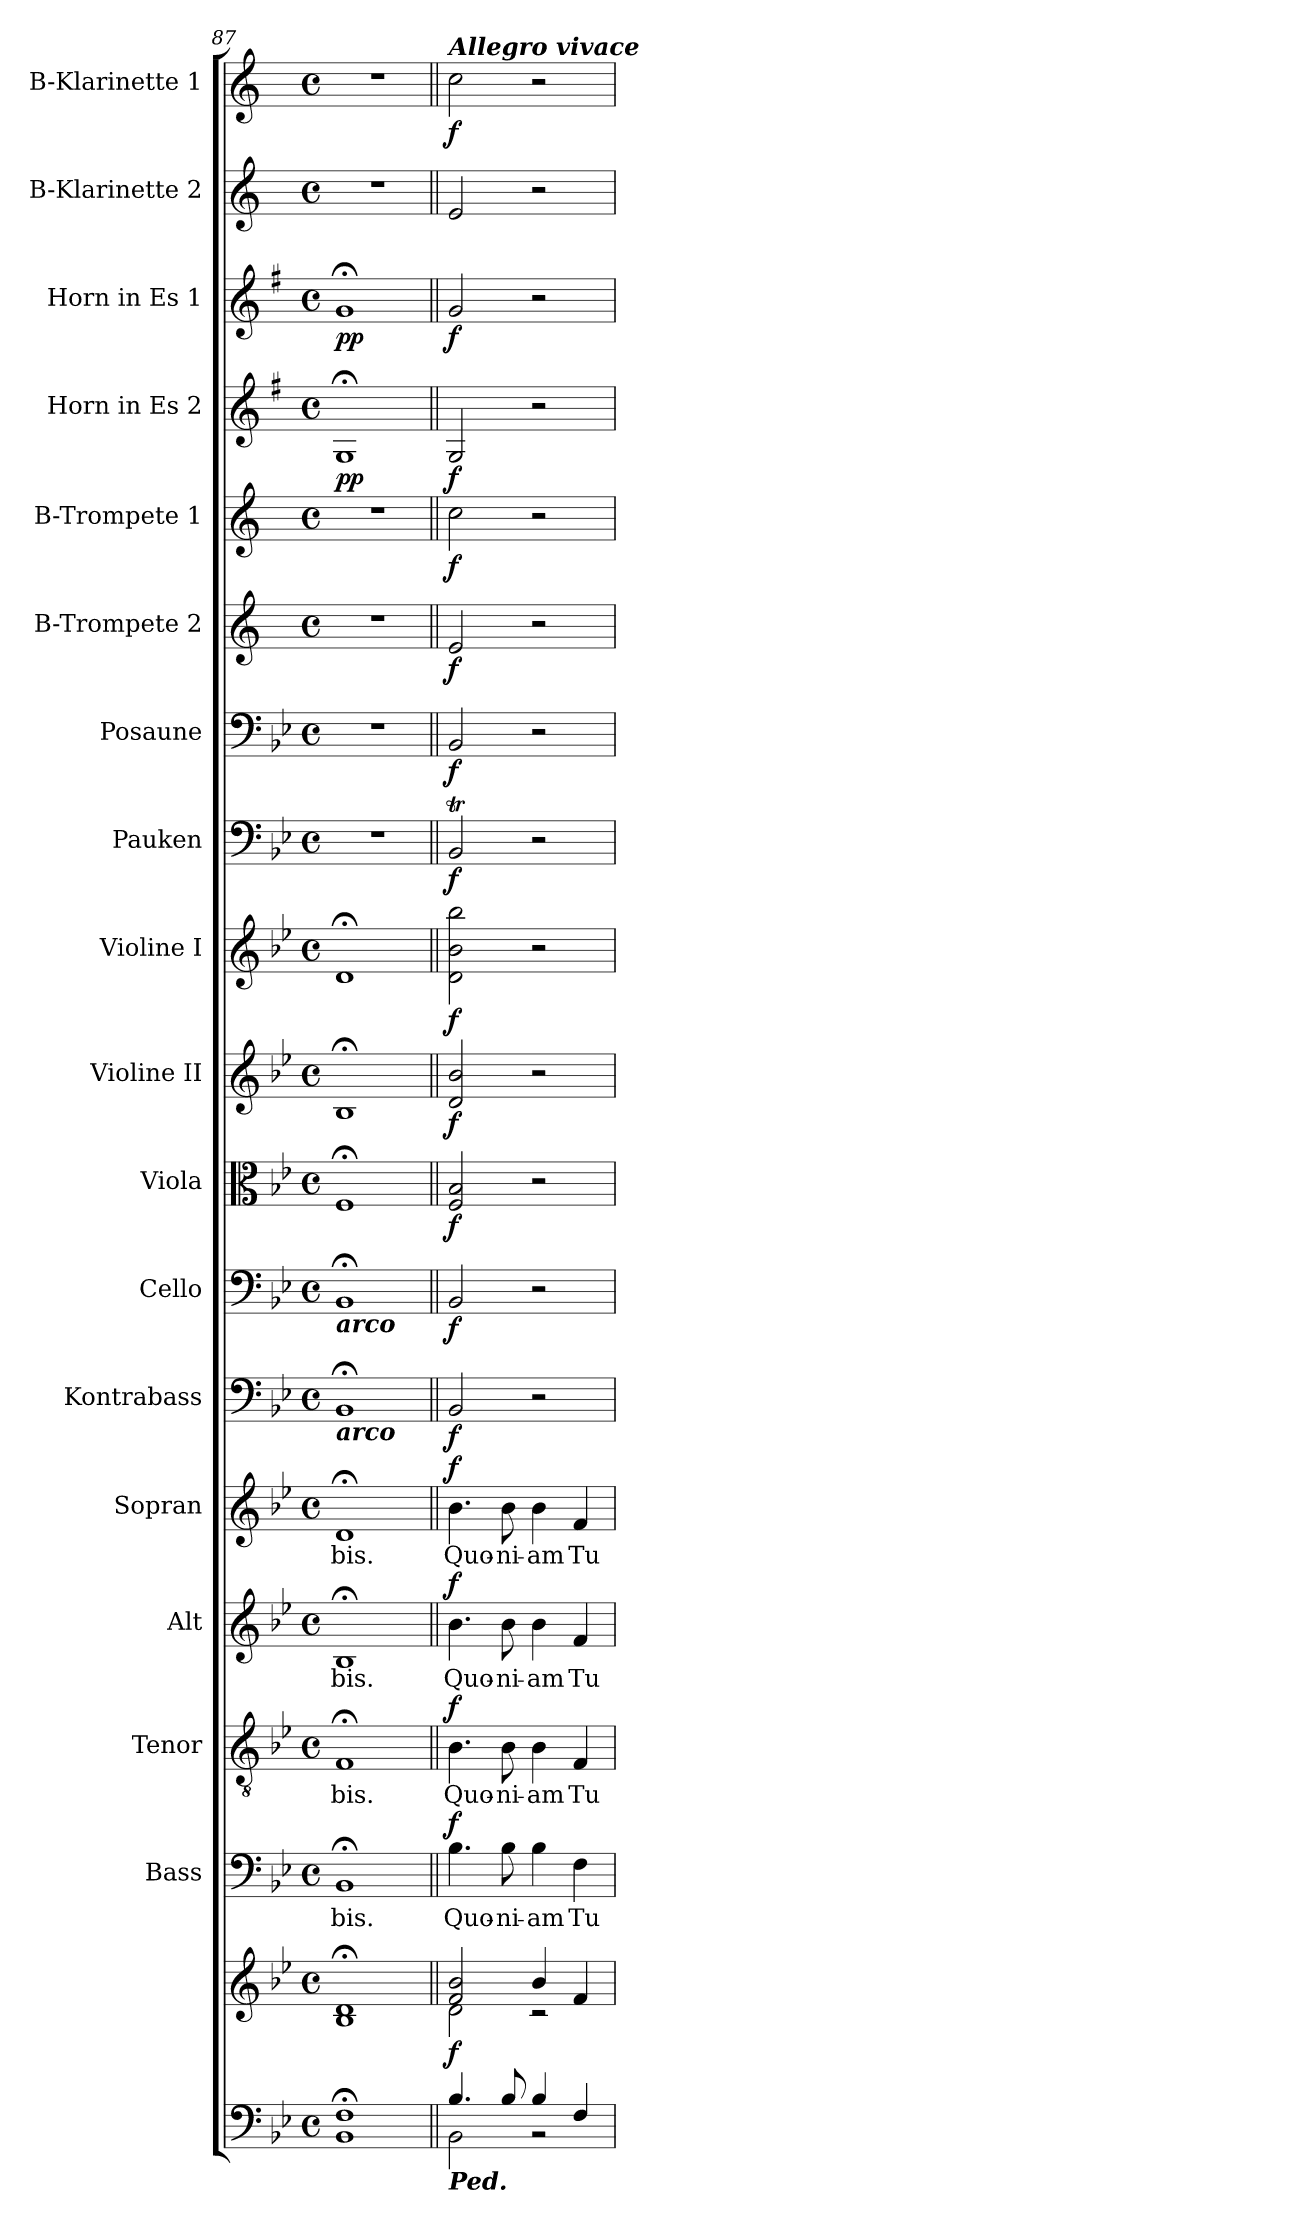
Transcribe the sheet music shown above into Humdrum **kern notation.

**kern	**kern	**dynam	**kern	**text	**dynam	**kern	**text	**dynam	**kern	**text	**dynam	**kern	**text	**dynam	**kern	**dynam	**kern	**dynam	**kern	**dynam	**kern	**dynam	**kern	**dynam	**kern	**dynam	**kern	**dynam	**kern	**dynam	**kern	**dynam	**kern	**dynam	**kern	**dynam	**kern	**kern	**dynam
*part18	*part18	*part18	*part17	*part17	*part17	*part16	*part16	*part16	*part15	*part15	*part15	*part14	*part14	*part14	*part13	*part13	*part12	*part12	*part11	*part11	*part10	*part10	*part9	*part9	*part8	*part8	*part7	*part7	*part6	*part6	*part5	*part5	*part4	*part4	*part3	*part3	*part2	*part1	*part1
*staff19	*staff18	*staff18/19	*staff17	*staff17	*staff17	*staff16	*staff16	*staff16	*staff15	*staff15	*staff15	*staff14	*staff14	*staff14	*staff13	*staff13	*staff12	*staff12	*staff11	*staff11	*staff10	*staff10	*staff9	*staff9	*staff8	*staff8	*staff7	*staff7	*staff6	*staff6	*staff5	*staff5	*staff4	*staff4	*staff3	*staff3	*staff2	*staff1	*staff1
*	*	*	*I"Bass	*	*	*I"Tenor	*	*	*I"Alt	*	*	*I"Sopran	*	*	*I"Kontrabass	*	*I"Cello	*	*I"Viola	*	*I"Violine II	*	*I"Violine I	*	*I"Pauken	*	*I"Posaune	*	*I"B-Trompete 2	*	*I"B-Trompete 1	*	*I"Horn in Es 2	*	*I"Horn in Es 1	*	*I"B-Klarinette 2	*I"B-Klarinette 1	*
*	*	*	*I'B.	*	*	*I'T.	*	*	*I'A.	*	*	*I'S.	*	*	*I'Kb.	*	*	*	*I'Vla.	*	*I'Vl. II	*	*I'Vl. I	*	*I'Pk.	*	*I'Pos.	*	*I'B Trp. 2	*	*I'B Trp. 1	*	*	*	*	*	*I'B Kl. 2	*I'B Kl. 1	*
*clefF4	*clefG2	*	*clefF4	*	*	*clefGv2	*	*	*clefG2	*	*	*clefG2	*	*	*clefF4	*	*clefF4	*	*clefC3	*	*clefG2	*	*clefG2	*	*clefF4	*	*clefF4	*	*clefG2	*	*clefG2	*	*clefG2	*	*clefG2	*	*clefG2	*clefG2	*
*	*	*	*	*	*	*	*	*	*	*	*	*	*	*	*ITrd7c12	*	*	*	*	*	*	*	*	*	*	*	*	*	*ITrd1c2	*	*ITrd1c2	*	*ITrd5c9	*	*ITrd5c9	*	*ITrd1c2	*ITrd1c2	*
*k[b-e-]	*k[b-e-]	*	*k[b-e-]	*	*	*k[b-e-]	*	*	*k[b-e-]	*	*	*k[b-e-]	*	*	*k[b-e-]	*	*k[b-e-]	*	*k[b-e-]	*	*k[b-e-]	*	*k[b-e-]	*	*k[b-e-]	*	*k[b-e-]	*	*k[b-e-]	*	*k[b-e-]	*	*k[b-e-]	*	*k[b-e-]	*	*k[b-e-]	*k[b-e-]	*
*B-:	*B-:	*	*B-:	*	*	*B-:	*	*	*B-:	*	*	*B-:	*	*	*B-:	*	*B-:	*	*B-:	*	*B-:	*	*B-:	*	*B-:	*	*B-:	*	*B-:	*	*B-:	*	*B-:	*	*B-:	*	*B-:	*B-:	*
*M4/4	*M4/4	*	*M4/4	*	*	*M4/4	*	*	*M4/4	*	*	*M4/4	*	*	*M4/4	*	*M4/4	*	*M4/4	*	*M4/4	*	*M4/4	*	*M4/4	*	*M4/4	*	*M4/4	*	*M4/4	*	*M4/4	*	*M4/4	*	*M4/4	*M4/4	*
*met(c)	*met(c)	*	*met(c)	*	*	*met(c)	*	*	*met(c)	*	*	*met(c)	*	*	*met(c)	*	*met(c)	*	*met(c)	*	*met(c)	*	*met(c)	*	*met(c)	*	*met(c)	*	*met(c)	*	*met(c)	*	*met(c)	*	*met(c)	*	*met(c)	*met(c)	*
=87	=87	=87	=87	=87	=87	=87	=87	=87	=87	=87	=87	=87	=87	=87	=87	=87	=87	=87	=87	=87	=87	=87	=87	=87	=87	=87	=87	=87	=87	=87	=87	=87	=87	=87	=87	=87	=87	=87	=87
*^	*^	*	*	*	*	*	*	*	*	*	*	*	*	*	*	*	*	*	*	*	*	*	*	*	*	*	*	*	*	*	*	*	*	*	*	*	*	*	*
!	!	!	!	!	!	!	!	!	!	!	!	!	!	!	!	!	!	!	!LO:TX:b:Bi:t=arco	!	!	!	!	!	!	!	!	!	!	!	!	!	!	!	!	!	!	!	!	!	!
!	!	!	!	!	!	!	!	!	!	!	!	!	!	!	!	!	!LO:TX:b:Bi:t=arco	!	!	!	!	!	!	!	!	!	!	!	!	!	!	!	!	!	!	!	!	!	!	!	!
!	!	!	!	!	!	!LO:LY:b	!	!	!LO:LY:b	!	!	!LO:LY:b	!	!	!LO:LY:b	!	!	!	!	!	!	!	!	!	!	!	!	!	!	!	!	!	!	!	!	!LO:DY:b	!	!LO:DY:b	!	!	!
1F;<	1BB-	1d;<	1B-	.	1BB-;<	-bis.	.	1F;<	-bis.	.	1B-;<	-bis.	.	1d;<	-bis.	.	1BBB-;<	.	1BB-;<	.	1F;<	.	1B-;<	.	1d;<	.	1r	.	1r	.	1r	.	1r	.	1BB-;<	pp	1B-;<	pp	1r	1r	.
=88||	=88||	=88||	=88||	=88||	=88||	=88||	=88||	=88||	=88||	=88||	=88||	=88||	=88||	=88||	=88||	=88||	=88||	=88||	=88||	=88||	=88||	=88||	=88||	=88||	=88||	=88||	=88||	=88||	=88||	=88||	=88||	=88||	=88||	=88||	=88||	=88||	=88||	=88||	=88||	=88||	=88||
!	!	!	!	!	!	!	!	!	!	!	!	!	!	!	!	!	!	!	!	!	!	!	!	!	!	!	!	!	!	!	!	!	!	!	!	!	!	!	!	!LO:TX:a:Bi:t=Allegro vivace	!
!LO:TX:b:Bi:t=Ped.	!	!	!	!	!	!	!	!	!	!	!	!	!	!	!	!	!	!	!	!	!	!	!	!	!	!	!	!	!	!	!	!	!	!	!	!	!	!	!	!	!
!	!	!	!	!LO:DY:b	!	!LO:LY:b	!LO:DY:a	!	!LO:LY:b	!LO:DY:a	!	!LO:LY:b	!LO:DY:a	!	!LO:LY:b	!LO:DY:a	!	!LO:DY:b	!	!LO:DY:b	!	!LO:DY:b	!	!LO:DY:b	!	!LO:DY:b	!	!LO:DY:b	!	!LO:DY:b	!	!LO:DY:b	!	!LO:DY:b	!	!LO:DY:b	!	!LO:DY:b	!	!	!LO:DY:b
4.B-/	2BB-\	2f/ 2b-/	2d\	f	4.B-\	Quo-	f	4.B-\	Quo-	f	4.b-\	Quo-	f	4.b-\	Quo-	f	2BBB-/	f	2BB-/	f	2F/ 2B-/	f	2d/ 2b-/	f	2d\ 2b-\ 2bb-\	f	2BB-T/	f	2BB-/	f	2d/	f	2b-\	f	2BB-/	f	2B-/	f	2d/	2b-\	f
!	!	!	!	!	!	!LO:LY:b	!	!	!LO:LY:b	!	!	!LO:LY:b	!	!	!LO:LY:b	!	!	!	!	!	!	!	!	!	!	!	!	!	!	!	!	!	!	!	!	!	!	!	!	!	!
8B-/	.	.	.	.	8B-\	-ni-	.	8B-\	-ni-	.	8b-\	-ni-	.	8b-\	-ni-	.	.	.	.	.	.	.	.	.	.	.	.	.	.	.	.	.	.	.	.	.	.	.	.	.	.
!	!	!	!	!	!	!LO:LY:b	!	!	!LO:LY:b	!	!	!LO:LY:b	!	!	!LO:LY:b	!	!	!	!	!	!	!	!	!	!	!	!	!	!	!	!	!	!	!	!	!	!	!	!	!	!
4B-/	2rBB	4b-/	2rc	.	4B-\	-am	.	4B-\	-am	.	4b-\	-am	.	4b-\	-am	.	2r	.	2r	.	2r	.	2r	.	2r	.	2r	.	2r	.	2r	.	2r	.	2r	.	2r	.	2r	2r	.
!	!	!	!	!	!	!LO:LY:b	!	!	!LO:LY:b	!	!	!LO:LY:b	!	!	!LO:LY:b	!	!	!	!	!	!	!	!	!	!	!	!	!	!	!	!	!	!	!	!	!	!	!	!	!	!
4F/	.	4f/	.	.	4F\	Tu	.	4F/	Tu	.	4f/	Tu	.	4f/	Tu	.	.	.	.	.	.	.	.	.	.	.	.	.	.	.	.	.	.	.	.	.	.	.	.	.	.
*v	*v	*	*	*	*	*	*	*	*	*	*	*	*	*	*	*	*	*	*	*	*	*	*	*	*	*	*	*	*	*	*	*	*	*	*	*	*	*	*	*	*
*	*v	*v	*	*	*	*	*	*	*	*	*	*	*	*	*	*	*	*	*	*	*	*	*	*	*	*	*	*	*	*	*	*	*	*	*	*	*	*	*	*
=	=	=	=	=	=	=	=	=	=	=	=	=	=	=	=	=	=	=	=	=	=	=	=	=	=	=	=	=	=	=	=	=	=	=	=	=	=	=	=
*-	*-	*-	*-	*-	*-	*-	*-	*-	*-	*-	*-	*-	*-	*-	*-	*-	*-	*-	*-	*-	*-	*-	*-	*-	*-	*-	*-	*-	*-	*-	*-	*-	*-	*-	*-	*-	*-	*-	*-
